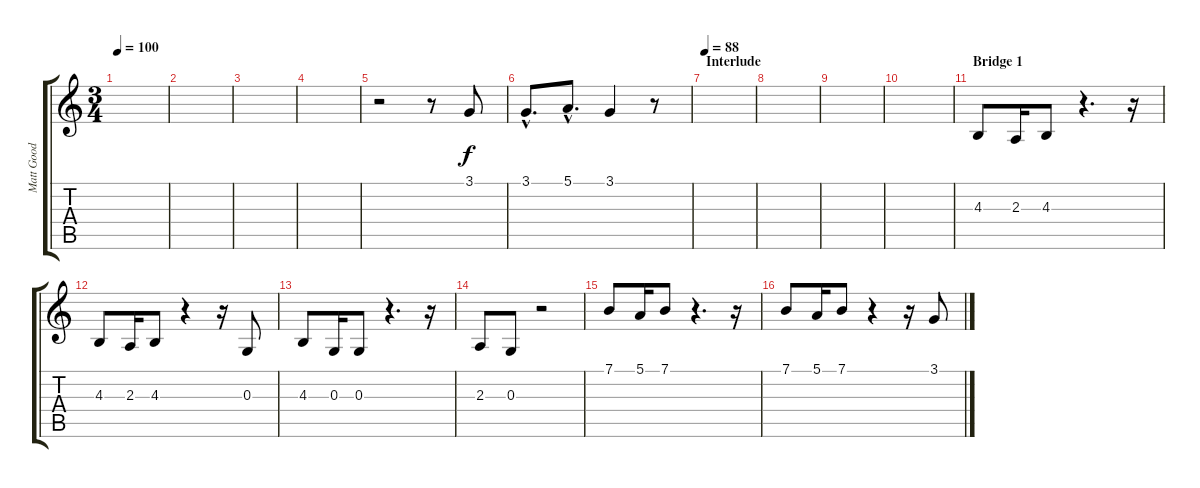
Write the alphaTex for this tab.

\track ("Matt Good (Vocals)" "Matt Good ") {instrument altosax}
\staff {score tabs}
\tuning (E4 B3 G3 D3 A2 E2) {hide}
\ts (3 4)
\tempo 100
\clef g2
\ks c
|
|
|
|
r.2 r.8 3.1.8 |
3.1{hac}.8{d} 5.1{hac}.8{d} 3.1.4 r.8 |
\section ("" "Interlude")
\tempo 88
|
|
|
|
\section ("" "Bridge 1")
4.3.8 2.3.16 4.3.8 r.4{d} r.16 |
4.3.8 2.3.16 4.3.8 r.4 r.16 0.3.8 |
4.3.8 0.3.16 0.3.8 r.4{d} r.16 |
2.3.8 0.3.8 r.2 |
7.1.8 5.1.16 7.1.8 r.4{d} r.16 |
7.1.8 5.1.16 7.1.8 r.4 r.16 3.1.8
